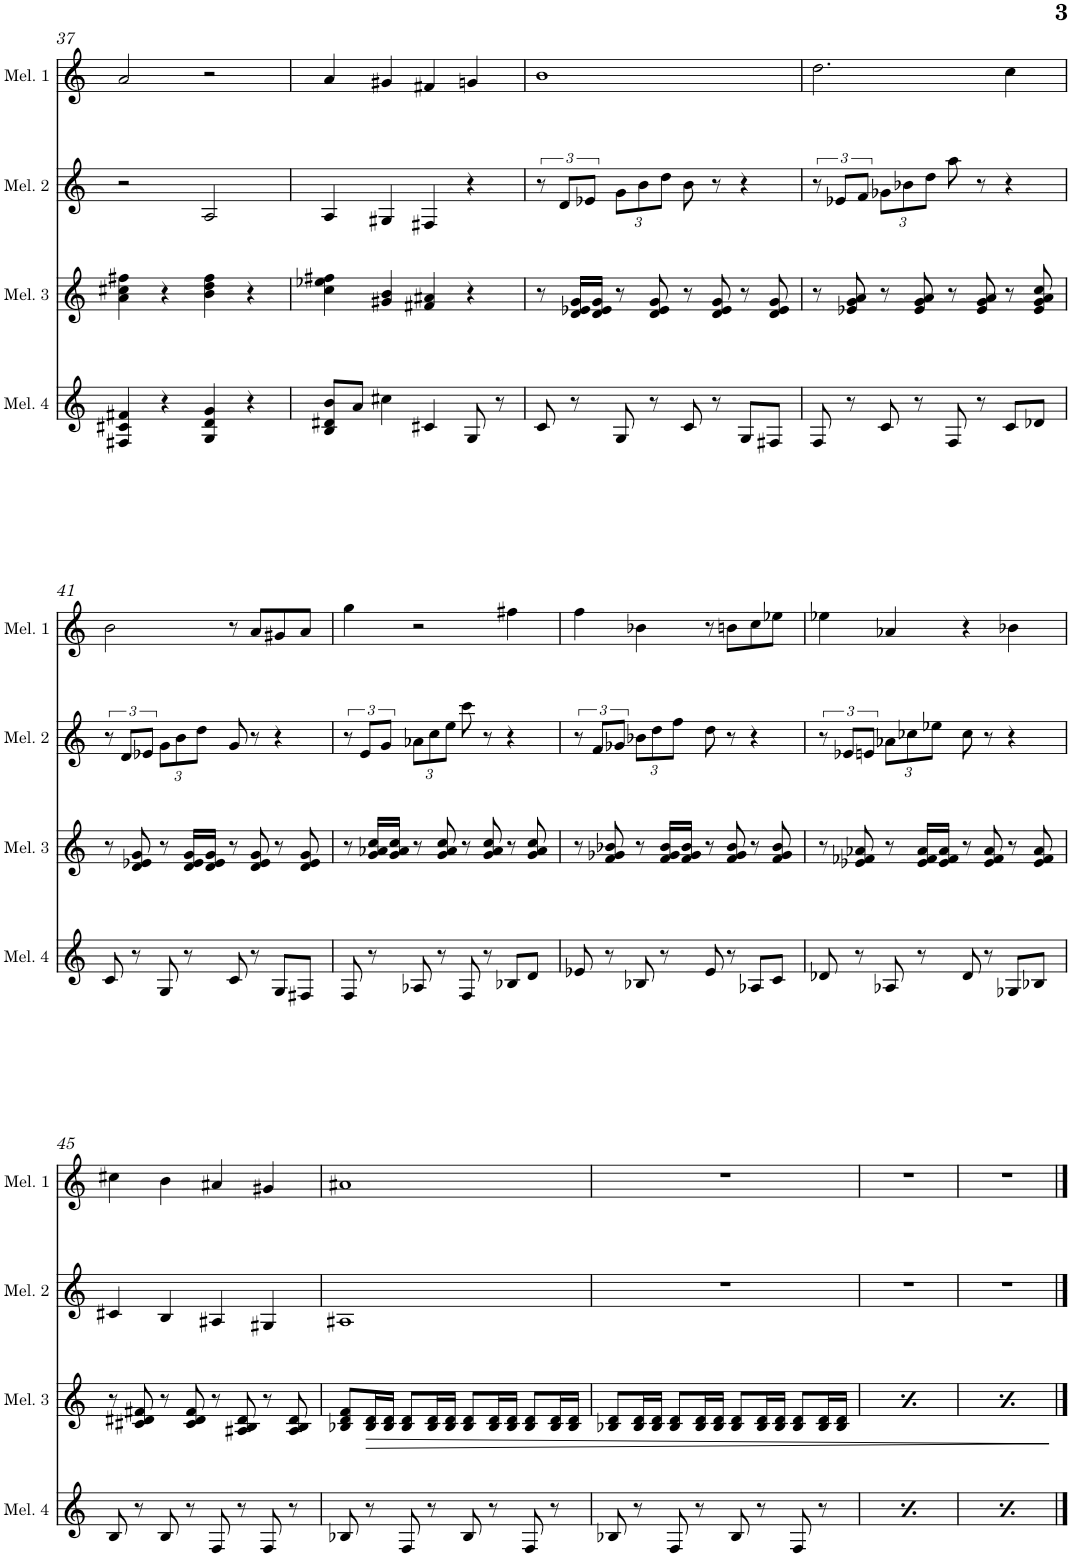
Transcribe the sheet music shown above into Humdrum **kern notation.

**kern	**kern	**kern	**kern
*part4	*part3	*part2	*part1
*staff4	*staff3	*staff2	*staff1
*I"Melodica 4	*I"Melodica 3	*I"Melodica 2	*I"Melodica 1
*I'Mel. 4	*I'Mel. 3	*I'Mel. 2	*I'Mel. 1
!!LO:PB:g=z
*clefG2	*clefG2	*clefG2	*clefG2
*k[]	*k[]	*k[]	*k[]
*M4/4	*M4/4	*M4/4	*M4/4
=37	=37	=37	=37
4F#X/ 4c#X/ 4f#X/	4a\ 4cc#X\ 4ff#X\	2r	2a/
4r	4r	.	.
4G/ 4d/ 4g/	4b\ 4dd\ 4ff#\	2A/	2r
4r	4r	.	.
=38	=38	=38	=38
8B/ 8d#X/ 8b/L	4cc\ 4ee-X\ 4ff#X\	4A/	4a/
8a/J	.	.	.
4cc#X\	4g#X/ 4b/	4G#X/	4g#X/
4c#X/	4f#X/ 4a#X/	4F#X/	4f#X/
8G/	4r	4r	4gn/
8r	.	.	.
=39	=39	=39	=39
8c/	8r	12r	1b
.	.	12d/L	.
8r	16d/ 16e-X/ 16g/LL	.	.
.	.	12e-X/J	.
.	16d/ 16e-/ 16g/JJ	.	.
*	*	*Xbrackettup	*
8G/	8r	12g\L	.
.	.	12b\	.
8r	8d/ 8e-/ 8g/	.	.
.	.	12dd\J	.
8c/	8r	8b\	.
8r	8d/ 8e-/ 8g/	8r	.
8G/L	8r	4r	.
8F#X/J	8d/ 8e-/ 8g/	.	.
=40	=40	=40	=40
*	*	*brackettup	*
8F/	8r	12r	2.dd\
.	.	12e-X/L	.
8r	8e-X/ 8g/ 8a/	.	.
.	.	12f/J	.
*	*	*Xbrackettup	*
8c/	8r	12g-X\L	.
.	.	12b-X\	.
8r	8e-/ 8g/ 8a/	.	.
.	.	12dd\J	.
8F/	8r	8aa\	.
8r	8e-/ 8g/ 8a/	8r	.
8c/L	8r	4r	4cc\
8d-X/J	8e-/ 8g/ 8a/ 8cc/	.	.
!!LO:LB:g=z
=41	=41	=41	=41
*	*	*brackettup	*
8c/	8r	12r	2b\
.	.	12d/L	.
8r	8d/ 8e-X/ 8g/	.	.
.	.	12e-X/J	.
*	*	*Xbrackettup	*
8G/	8r	12g\L	.
.	.	12b\	.
8r	16d/ 16e-/ 16g/LL	.	.
.	.	12dd\J	.
.	16d/ 16e-/ 16g/JJ	.	.
8c/	8r	8g/	8r
8r	8d/ 8e-/ 8g/	8r	8a/L
8G/L	8r	4r	8g#X/
8F#X/J	8d/ 8e-/ 8g/	.	8a/J
=42	=42	=42	=42
*	*	*brackettup	*
8F/	8r	12r	4gg\
.	.	12e/L	.
8r	16g/ 16a-X/ 16cc/LL	.	.
.	.	12g/J	.
.	16g/ 16a-/ 16cc/JJ	.	.
*	*	*Xbrackettup	*
8A-X/	8r	12a-X\L	2r
.	.	12cc\	.
8r	8g/ 8a-/ 8cc/	.	.
.	.	12ee\J	.
8F/	8r	8ccc\	.
8r	8g/ 8a-/ 8cc/	8r	.
8B-X/L	8r	4r	4ff#X\
8d/J	8g/ 8a-/ 8cc/	.	.
=43	=43	=43	=43
*	*	*brackettup	*
8e-X/	8r	12r	4ff\
.	.	12f/L	.
8r	8f/ 8g-X/ 8b-X/	.	.
.	.	12g-X/J	.
*	*	*Xbrackettup	*
8B-X/	8r	12b-X\L	4b-X\
.	.	12dd\	.
8r	16f/ 16g-/ 16b-/LL	.	.
.	.	12ff\J	.
.	16f/ 16g-/ 16b-/JJ	.	.
8e-/	8r	8dd\	8r
8r	8f/ 8g-/ 8b-/	8r	8bn\L
8A-X/L	8r	4r	8cc\
8c/J	8f/ 8g-/ 8b-/	.	8ee-X\J
=44	=44	=44	=44
*	*	*brackettup	*
8d-X/	8r	12r	4ee-X\
.	.	12e-X/L	.
8r	8e-X/ 8f-X/ 8a-X/	.	.
.	.	12en/J	.
*	*	*Xbrackettup	*
8A-X/	8r	12a-X\L	4a-X/
.	.	12cc-X\	.
8r	16e-/ 16f-/ 16a-/LL	.	.
.	.	12ee-X\J	.
.	16e-/ 16f-/ 16a-/JJ	.	.
8d-/	8r	8cc-\	4r
8r	8e-/ 8f-/ 8a-/	8r	.
8G-X/L	8r	4r	4b-X\
8B-X/J	8e-/ 8f-/ 8a-/	.	.
!!LO:LB:g=z
=45	=45	=45	=45
8B/	8r	4c#X/	4cc#X\
8r	8c#X/ 8d#X/ 8f#X/	.	.
8B/	8r	4B/	4b\
8r	8c#/ 8d#/ 8f#/	.	.
8F/	8r	4A#X/	4a#X/
8r	8A#X/ 8B/ 8d#/	.	.
8F/	8r	4G#X/	4g#X/
8r	8A#/ 8B/ 8d#/	.	.
=46	=46	=46	=46
8B-X/	8B-X/ 8d/ 8f/L	1A#X	1a#X
8r	16B-/ 16d/L	.	.
.	16B-/ 16d/JJ	.	.
8F/	8B-/ 8d/L	.	.
8r	16B-/ 16d/L	.	.
.	16B-/ 16d/JJ	.	.
8B-/	8B-/ 8d/L	.	.
8r	16B-/ 16d/L	.	.
.	16B-/ 16d/JJ	.	.
8F/	8B-/ 8d/L	.	.
8r	16B-/ 16d/L	.	.
.	16B-/ 16d/JJ	.	.
=47	=47	=47	=47
8B-X/	8B-X/ 8d/L	1r	1r
8r	16B-/ 16d/L	.	.
.	16B-/ 16d/JJ	.	.
8F/	8B-/ 8d/L	.	.
8r	16B-/ 16d/L	.	.
.	16B-/ 16d/JJ	.	.
8B-/	8B-/ 8d/L	.	.
8r	16B-/ 16d/L	.	.
.	16B-/ 16d/JJ	.	.
8F/	8B-/ 8d/L	.	.
8r	16B-/ 16d/L	.	.
.	16B-/ 16d/JJ	.	.
=48	=48	=48	=48
8B-X/	8B-X/ 8d/L	1r	1r
8r	16B-/ 16d/L	.	.
.	16B-/ 16d/JJ	.	.
8F/	8B-/ 8d/L	.	.
8r	16B-/ 16d/L	.	.
.	16B-/ 16d/JJ	.	.
8B-/	8B-/ 8d/L	.	.
8r	16B-/ 16d/L	.	.
.	16B-/ 16d/JJ	.	.
8F/	8B-/ 8d/L	.	.
8r	16B-/ 16d/L	.	.
.	16B-/ 16d/JJ	.	.
=49	=49	=49	=49
8B-X/	8B-X/ 8d/L	1r	1r
8r	16B-/ 16d/L	.	.
.	16B-/ 16d/JJ	.	.
8F/	8B-/ 8d/L	.	.
8r	16B-/ 16d/L	.	.
.	16B-/ 16d/JJ	.	.
8B-/	8B-/ 8d/L	.	.
8r	16B-/ 16d/L	.	.
.	16B-/ 16d/JJ	.	.
8F/	8B-/ 8d/L	.	.
8r	16B-/ 16d/L	.	.
.	16B-/ 16d/JJ	.	.
==	==	==	==
*-	*-	*-	*-
